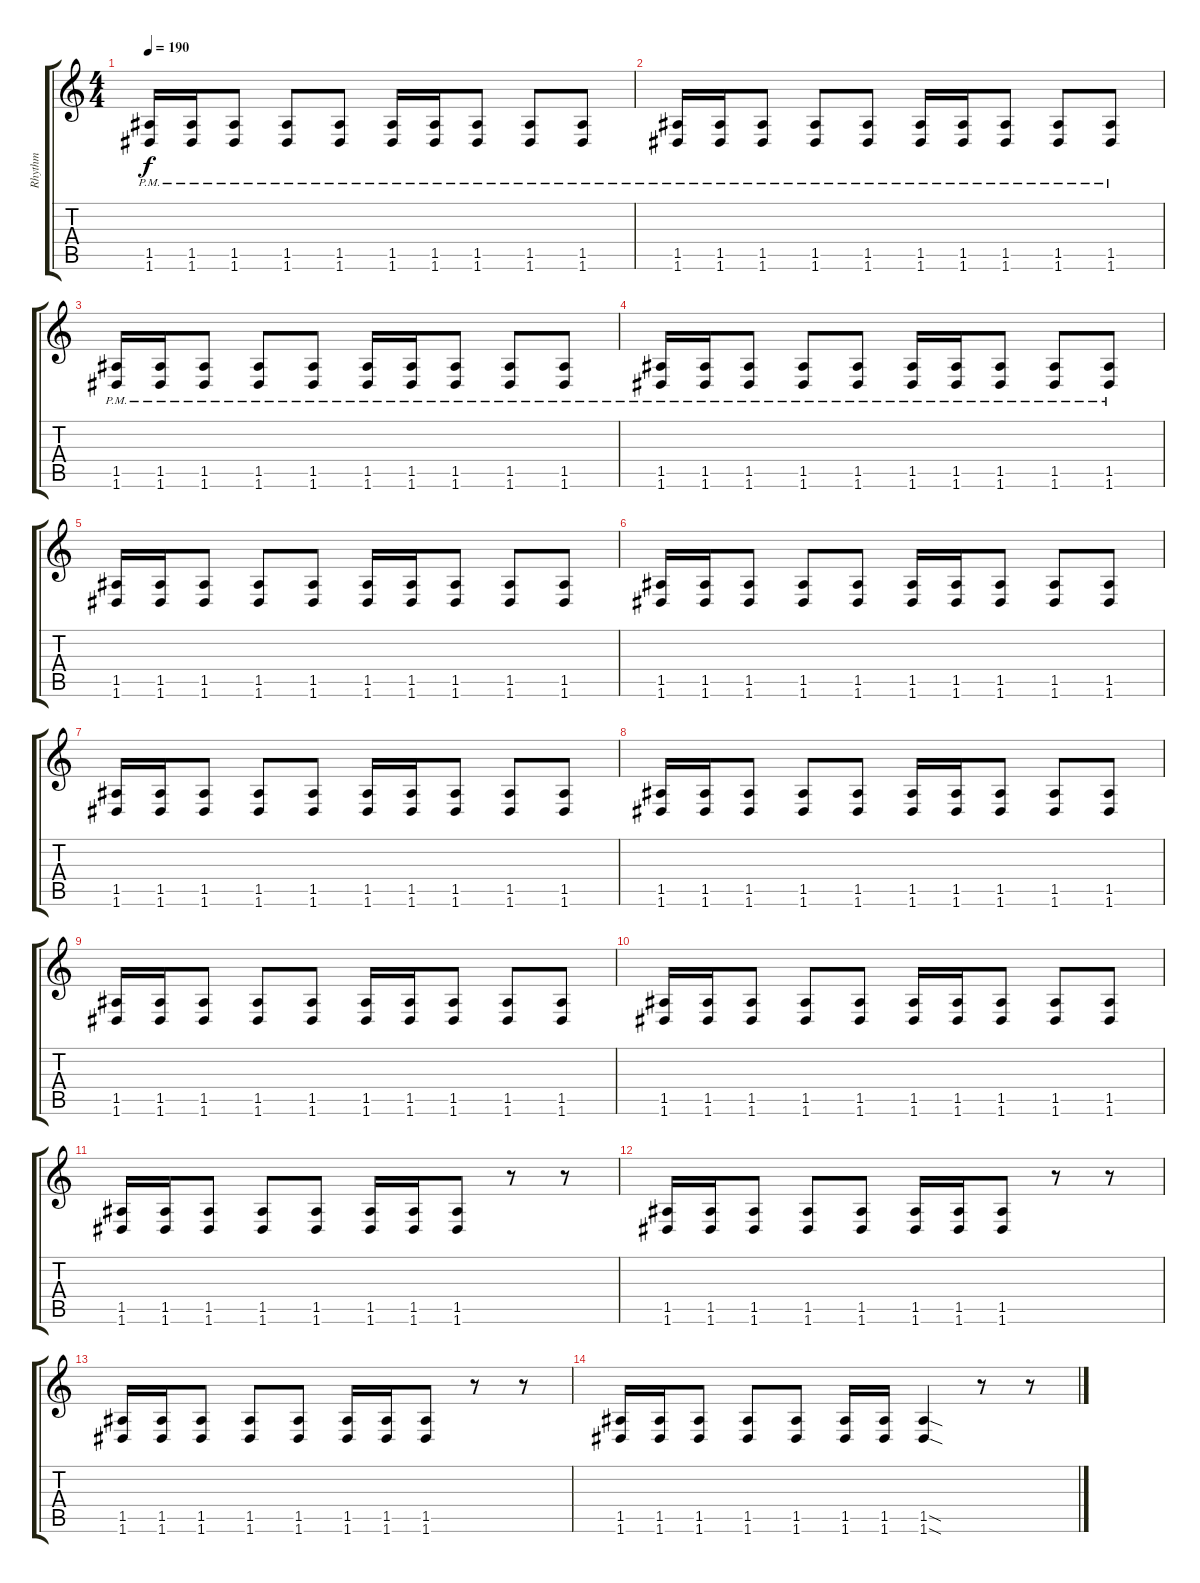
\track ("Rhythm" "Rhythm") {instrument overdrivenguitar}
\staff {score tabs}
\tuning (E4 B3 G3 D3 A2 D2) {hide}
\ts (4 4)
\tempo 190
\clef g2
\ks c
(1.5{pm} 1.6{pm}).16{dy f} (1.5{pm} 1.6{pm}).16 (1.5{pm} 1.6{pm}).8 (1.5{pm} 1.6{pm}).8 (1.5{pm} 1.6{pm}).8 (1.5{pm} 1.6{pm}).16 (1.5{pm} 1.6{pm}).16 (1.5{pm} 1.6{pm}).8 (1.5{pm} 1.6{pm}).8 (1.5{pm} 1.6{pm}).8 |
(1.5{pm} 1.6{pm}).16 (1.5{pm} 1.6{pm}).16 (1.5{pm} 1.6{pm}).8 (1.5{pm} 1.6{pm}).8 (1.5{pm} 1.6{pm}).8 (1.5{pm} 1.6{pm}).16 (1.5{pm} 1.6{pm}).16 (1.5{pm} 1.6{pm}).8 (1.5{pm} 1.6{pm}).8 (1.5{pm} 1.6{pm}).8 |
(1.5{pm} 1.6{pm}).16 (1.5{pm} 1.6{pm}).16 (1.5{pm} 1.6{pm}).8 (1.5{pm} 1.6{pm}).8 (1.5{pm} 1.6{pm}).8 (1.5{pm} 1.6{pm}).16 (1.5{pm} 1.6{pm}).16 (1.5{pm} 1.6{pm}).8 (1.5{pm} 1.6{pm}).8 (1.5{pm} 1.6{pm}).8 |
(1.5{pm} 1.6{pm}).16 (1.5{pm} 1.6{pm}).16 (1.5{pm} 1.6{pm}).8 (1.5{pm} 1.6{pm}).8 (1.5{pm} 1.6{pm}).8 (1.5{pm} 1.6{pm}).16 (1.5{pm} 1.6{pm}).16 (1.5{pm} 1.6{pm}).8 (1.5{pm} 1.6{pm}).8 (1.5{pm} 1.6{pm}).8 |
(1.5 1.6).16 (1.5 1.6).16 (1.5 1.6).8 (1.5 1.6).8 (1.5 1.6).8 (1.5 1.6).16 (1.5 1.6).16 (1.5 1.6).8 (1.5 1.6).8 (1.5 1.6).8 |
(1.5 1.6).16 (1.5 1.6).16 (1.5 1.6).8 (1.5 1.6).8 (1.5 1.6).8 (1.5 1.6).16 (1.5 1.6).16 (1.5 1.6).8 (1.5 1.6).8 (1.5 1.6).8 |
(1.5 1.6).16 (1.5 1.6).16 (1.5 1.6).8 (1.5 1.6).8 (1.5 1.6).8 (1.5 1.6).16 (1.5 1.6).16 (1.5 1.6).8 (1.5 1.6).8 (1.5 1.6).8 |
(1.5 1.6).16 (1.5 1.6).16 (1.5 1.6).8 (1.5 1.6).8 (1.5 1.6).8 (1.5 1.6).16 (1.5 1.6).16 (1.5 1.6).8 (1.5 1.6).8 (1.5 1.6).8 |
(1.5 1.6).16 (1.5 1.6).16 (1.5 1.6).8 (1.5 1.6).8 (1.5 1.6).8 (1.5 1.6).16 (1.5 1.6).16 (1.5 1.6).8 (1.5 1.6).8 (1.5 1.6).8 |
(1.5 1.6).16 (1.5 1.6).16 (1.5 1.6).8 (1.5 1.6).8 (1.5 1.6).8 (1.5 1.6).16 (1.5 1.6).16 (1.5 1.6).8 (1.5 1.6).8 (1.5 1.6).8 |
(1.5 1.6).16 (1.5 1.6).16 (1.5 1.6).8 (1.5 1.6).8 (1.5 1.6).8 (1.5 1.6).16 (1.5 1.6).16 (1.5 1.6).8 r.8 r.8 |
(1.5 1.6).16 (1.5 1.6).16 (1.5 1.6).8 (1.5 1.6).8 (1.5 1.6).8 (1.5 1.6).16 (1.5 1.6).16 (1.5 1.6).8 r.8 r.8 |
(1.5 1.6).16 (1.5 1.6).16 (1.5 1.6).8 (1.5 1.6).8 (1.5 1.6).8 (1.5 1.6).16 (1.5 1.6).16 (1.5 1.6).8 r.8 r.8 |
(1.5 1.6).16 (1.5 1.6).16 (1.5 1.6).8 (1.5 1.6).8 (1.5 1.6).8 (1.5 1.6).16 (1.5 1.6).16 (1.5{sod} 1.6{sod}).4 r.8 r.8
